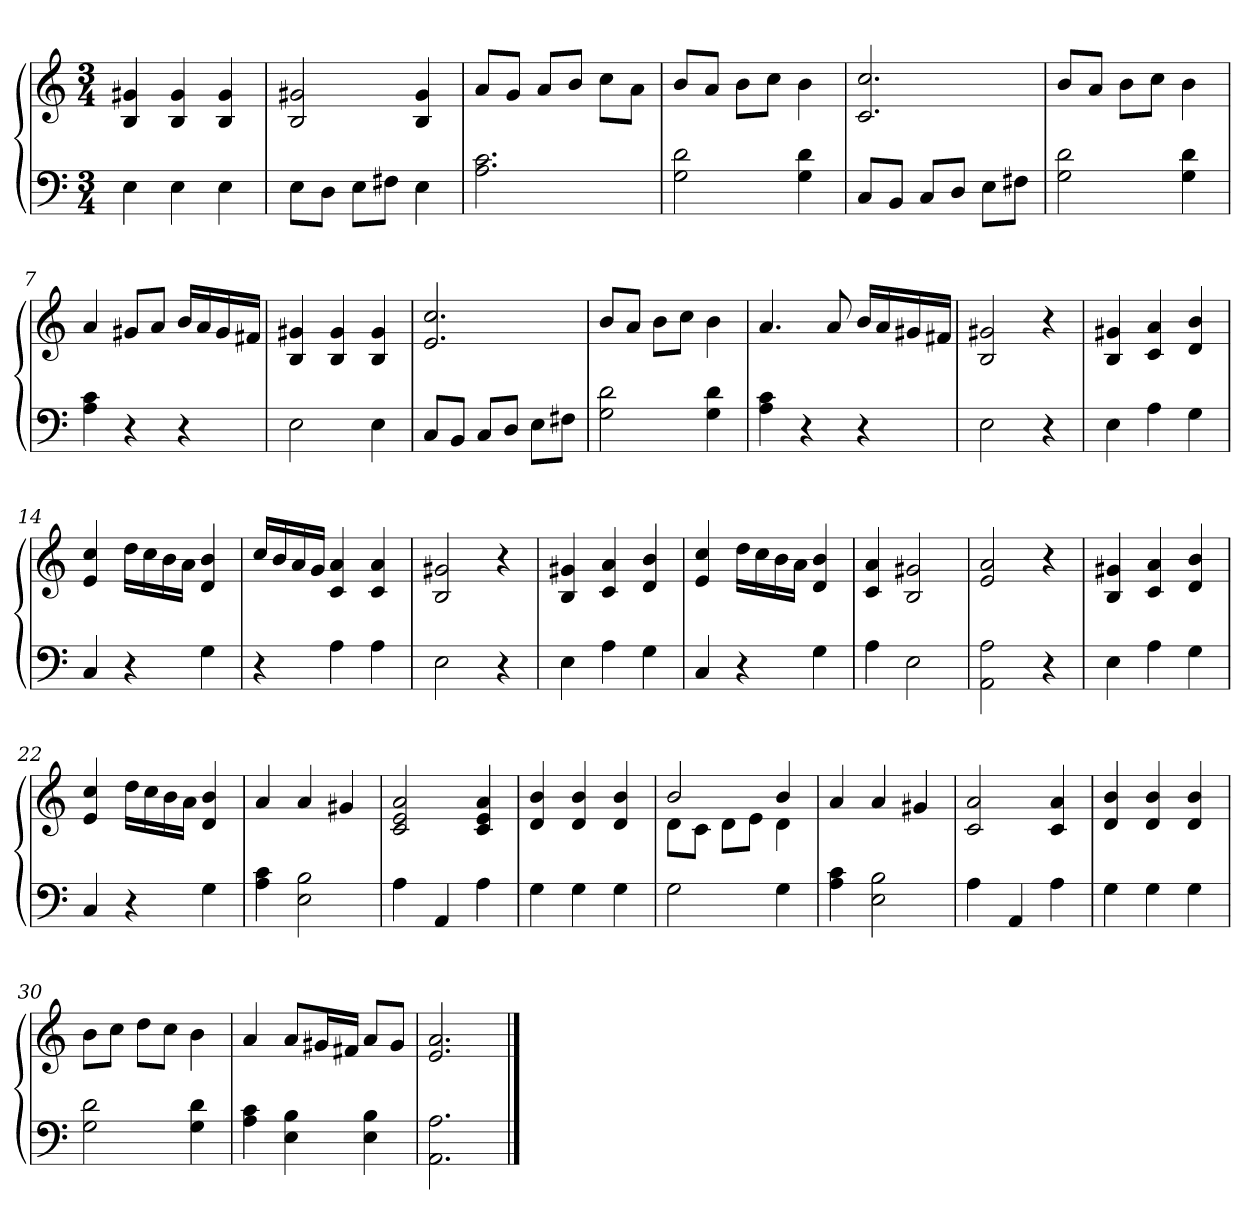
**kern	**kern
*part1	*part1
*staff2	*staff1
*clefF4	*clefG2
*k[]	*k[]
*M3/4	*M3/4
=1	=1
4E\	4B/ 4g#X/
4E\	4B/ 4g#/
4E\	4B/ 4g#/
=2	=2
8E\L	2B/ 2g#X/
8D\J	.
8E\L	.
8F#X\J	.
4E\	4B/ 4g#/
=3	=3
2.A\ 2.c\	8a/L
.	8g/J
.	8a/L
.	8b/J
.	8cc\L
.	8a\J
=4	=4
2G\ 2d\	8b/L
.	8a/J
.	8b\L
.	8cc\J
4G\ 4d\	4b\
=5	=5
8C/L	2.c/ 2.cc/
8BB/J	.
8C/L	.
8D/J	.
8E\L	.
8F#X\J	.
=6	=6
2G\ 2d\	8b/L
.	8a/J
.	8b\L
.	8cc\J
4G\ 4d\	4b\
!!LO:LB:g=z
=7	=7
4A\ 4c\	4a/
4r	8g#X/L
.	8a/J
4r	16b/LL
.	16a/
.	16g#/
.	16f#X/JJ
=8	=8
2E\	4B/ 4g#X/
.	4B/ 4g#/
4E\	4B/ 4g#/
=9	=9
8C/L	2.e/ 2.cc/
8BB/J	.
8C/L	.
8D/J	.
8E\L	.
8F#X\J	.
=10	=10
2G\ 2d\	8b/L
.	8a/J
.	8b\L
.	8cc\J
4G\ 4d\	4b\
=11	=11
4A\ 4c\	4.a/
4r	.
.	8a/
4r	16b/LL
.	16a/
.	16g#X/
.	16f#X/JJ
=12	=12
2E\	2B/ 2g#X/
4r	4r
=13	=13
4E\	4B/ 4g#X/
4A\	4c/ 4a/
4G\	4d/ 4b/
=14	=14
4C/	4e/ 4cc/
4r	16dd\LL
.	16cc\
.	16b\
.	16a\JJ
4G\	4d/ 4b/
=15	=15
4r	16cc/LL
.	16b/
.	16a/
.	16g/JJ
4A\	4c/ 4a/
4A\	4c/ 4a/
=16	=16
2E\	2B/ 2g#X/
4r	4r
!!LO:LB:g=z
=17	=17
4E\	4B/ 4g#X/
4A\	4c/ 4a/
4G\	4d/ 4b/
=18	=18
4C/	4e/ 4cc/
4r	16dd\LL
.	16cc\
.	16b\
.	16a\JJ
4G\	4d/ 4b/
=19	=19
4A\	4c/ 4a/
2E\	2B/ 2g#X/
=20	=20
2AA\ 2A\	2e/ 2a/
4r	4r
=21	=21
4E\	4B/ 4g#X/
4A\	4c/ 4a/
4G\	4d/ 4b/
=22	=22
4C/	4e/ 4cc/
4r	16dd\LL
.	16cc\
.	16b\
.	16a\JJ
4G\	4d/ 4b/
!!LO:LB:g=z
=23	=23
4A\ 4c\	4a/
2E\ 2B\	4a/
.	4g#X/
=24	=24
4A\	2c/ 2e/ 2a/
4AA/	.
4A\	4c/ 4e/ 4a/
=25	=25
4G\	4d/ 4b/
4G\	4d/ 4b/
4G\	4d/ 4b/
=26	=26
*	*^
2G\	2b/	8d\L
.	.	8c\J
.	.	8d\L
.	.	8e\J
4G\	4b/	4d\
*	*v	*v
=27	=27
4A\ 4c\	4a/
2E\ 2B\	4a/
.	4g#X/
=28	=28
4A\	2c/ 2a/
4AA/	.
4A\	4c/ 4a/
!!LO:LB:g=z
=29	=29
4G\	4d/ 4b/
4G\	4d/ 4b/
4G\	4d/ 4b/
=30	=30
2G\ 2d\	8b\L
.	8cc\J
.	8dd\L
.	8cc\J
4G\ 4d\	4b\
=31	=31
4A\ 4c\	4a/
4E\ 4B\	8a/L
.	16g#X/L
.	16f#X/JJ
4E\ 4B\	8a/L
.	8g#/J
=32	=32
2.AA\ 2.A\	2.e/ 2.a/
==	==
*-	*-
